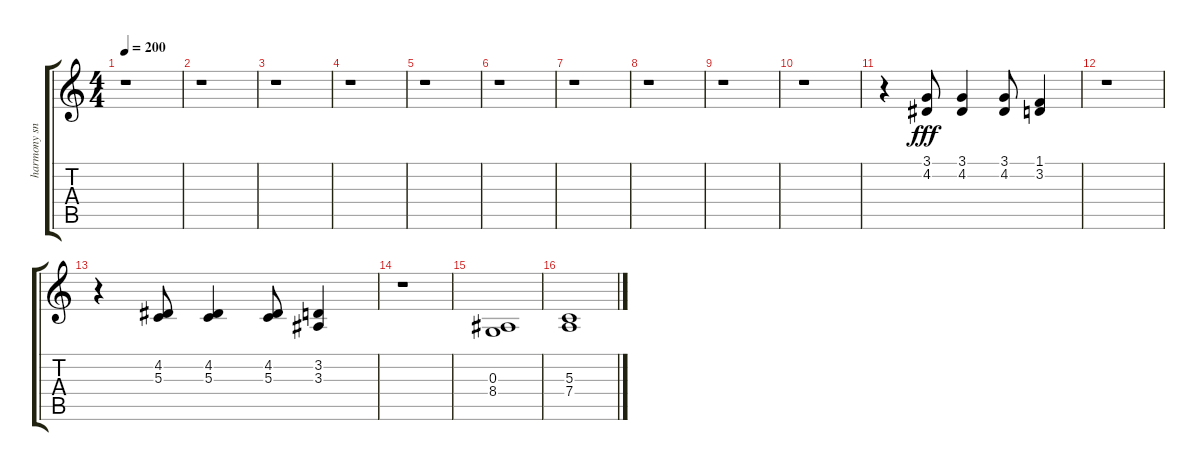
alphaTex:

\track ("harmony snail       " "harmony sn") {instrument drawbarorgan}
\staff {score tabs}
\tuning (E4 B3 G3 D3 A2 E2) {hide}
\ts (4 4)
\tempo 200
\clef g2
\ks c
r.1{dy fff} |
r.1 |
r.1 |
r.1 |
r.1 |
r.1 |
r.1 |
r.1 |
r.1 |
r.1 |
r.4 (3.1 4.2).8 (3.1 4.2).4 (3.1 4.2).8 (1.1 3.2).4 |
r.1 |
r.4 (4.2 5.3).8 (4.2 5.3).4 (4.2 5.3).8 (3.2 3.3).4 |
r.1 |
(0.3 8.4).1 |
(5.3 7.4).1
